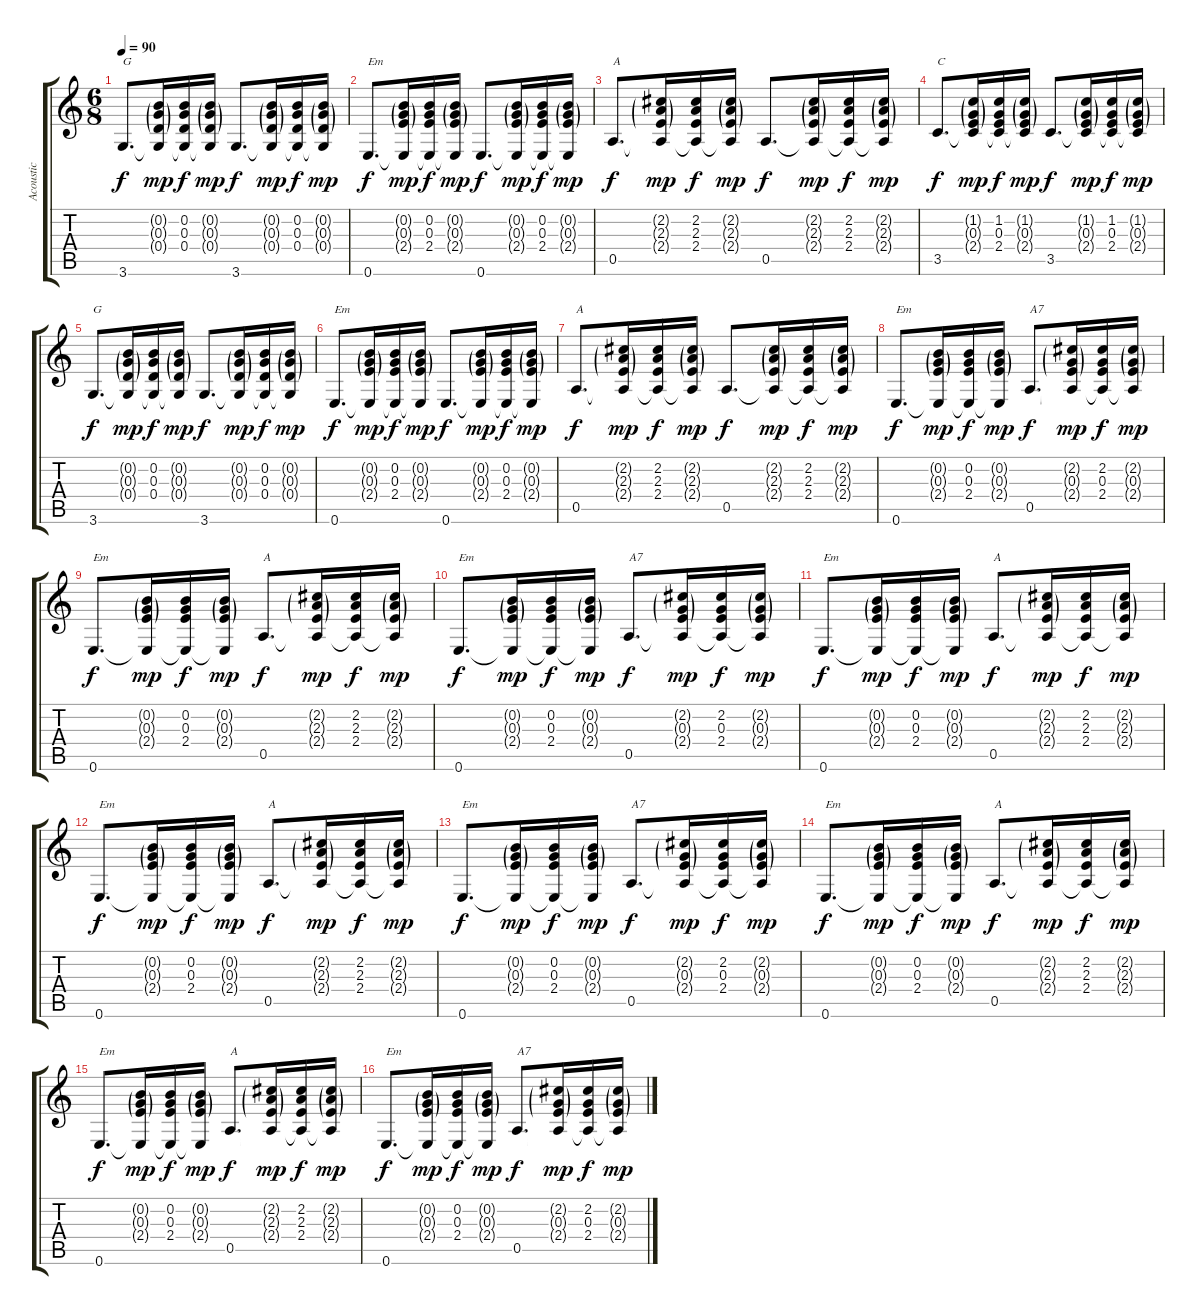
\track ("Acoustic" "Acoustic") {instrument acousticguitarsteel}
\staff {score tabs}
\tuning (E4 B3 G3 D3 A2 E2) {hide}
\ts (6 8)
\tempo 90
\clef g2
\ks c
3.6.8{d txt "G" dy f} (0.2{g} 0.3{g} 0.4{g} 3.6{t}).16{dy mp} (0.2 0.3 0.4 3.6{t}).16{dy f} (0.2{g} 0.3{g} 0.4{g} 3.6{t}).16{dy mp} 3.6.8{d dy f} (0.2{g} 0.3{g} 0.4{g} 3.6{t}).16{dy mp} (0.2 0.3 0.4 3.6{t}).16{dy f} (0.2{g} 0.3{g} 0.4{g} 3.6{t}).16{dy mp} |
0.6.8{d txt "Em" dy f} (0.2{g} 0.3{g} 2.4{g} 0.6{t}).16{dy mp} (0.2 0.3 2.4 0.6{t}).16{dy f} (0.2{g} 0.3{g} 2.4{g} 0.6{t}).16{dy mp} 0.6.8{d dy f} (0.2{g} 0.3{g} 2.4{g} 0.6{t}).16{dy mp} (0.2 0.3 2.4 0.6{t}).16{dy f} (0.2{g} 0.3{g} 2.4{g} 0.6{t}).16{dy mp} |
0.5.8{d txt "A" dy f} (2.2{g} 2.3{g} 2.4{g} 0.5{t}).16{dy mp} (2.2 2.3 2.4 0.5{t}).16{dy f} (2.2{g} 2.3{g} 2.4{g} 0.5{t}).16{dy mp} 0.5.8{d dy f} (2.2{g} 2.3{g} 2.4{g} 0.5{t}).16{dy mp} (2.2 2.3 2.4 0.5{t}).16{dy f} (2.2{g} 2.3{g} 2.4{g} 0.5{t}).16{dy mp} |
3.5.8{d txt "C" dy f} (1.2{g} 0.3{g} 2.4{g} 3.5{t}).16{dy mp} (1.2 0.3 2.4 3.5{t}).16{dy f} (1.2{g} 0.3{g} 2.4{g} 3.5{t}).16{dy mp} 3.5.8{d dy f} (1.2{g} 0.3{g} 2.4{g} 3.5{t}).16{dy mp} (1.2 0.3 2.4 3.5{t}).16{dy f} (1.2{g} 0.3{g} 2.4{g} 3.5{t}).16{dy mp} |
3.6.8{d txt "G" dy f} (0.2{g} 0.3{g} 0.4{g} 3.6{t}).16{dy mp} (0.2 0.3 0.4 3.6{t}).16{dy f} (0.2{g} 0.3{g} 0.4{g} 3.6{t}).16{dy mp} 3.6.8{d dy f} (0.2{g} 0.3{g} 0.4{g} 3.6{t}).16{dy mp} (0.2 0.3 0.4 3.6{t}).16{dy f} (0.2{g} 0.3{g} 0.4{g} 3.6{t}).16{dy mp} |
0.6.8{d txt "Em" dy f} (0.2{g} 0.3{g} 2.4{g} 0.6{t}).16{dy mp} (0.2 0.3 2.4 0.6{t}).16{dy f} (0.2{g} 0.3{g} 2.4{g} 0.6{t}).16{dy mp} 0.6.8{d dy f} (0.2{g} 0.3{g} 2.4{g} 0.6{t}).16{dy mp} (0.2 0.3 2.4 0.6{t}).16{dy f} (0.2{g} 0.3{g} 2.4{g} 0.6{t}).16{dy mp} |
0.5.8{d txt "A" dy f} (2.2{g} 2.3{g} 2.4{g} 0.5{t}).16{dy mp} (2.2 2.3 2.4 0.5{t}).16{dy f} (2.2{g} 2.3{g} 2.4{g} 0.5{t}).16{dy mp} 0.5.8{d dy f} (2.2{g} 2.3{g} 2.4{g} 0.5{t}).16{dy mp} (2.2 2.3 2.4 0.5{t}).16{dy f} (2.2{g} 2.3{g} 2.4{g} 0.5{t}).16{dy mp} |
0.6.8{d txt "Em" dy f} (0.2{g} 0.3{g} 2.4{g} 0.6{t}).16{dy mp} (0.2 0.3 2.4 0.6{t}).16{dy f} (0.2{g} 0.3{g} 2.4{g} 0.6{t}).16{dy mp} 0.5.8{d txt "A7" dy f} (2.2{g} 0.3{g} 2.4{g} 0.5{t}).16{dy mp} (2.2 0.3 2.4 0.5{t}).16{dy f} (2.2{g} 0.3{g} 2.4{g} 0.5{t}).16{dy mp} |
0.6.8{d txt "Em" dy f} (0.2{g} 0.3{g} 2.4{g} 0.6{t}).16{dy mp} (0.2 0.3 2.4 0.6{t}).16{dy f} (0.2{g} 0.3{g} 2.4{g} 0.6{t}).16{dy mp} 0.5.8{d txt "A" dy f} (2.2{g} 2.3{g} 2.4{g} 0.5{t}).16{dy mp} (2.2 2.3 2.4 0.5{t}).16{dy f} (2.2{g} 2.3{g} 2.4{g} 0.5{t}).16{dy mp} |
0.6.8{d txt "Em" dy f} (0.2{g} 0.3{g} 2.4{g} 0.6{t}).16{dy mp} (0.2 0.3 2.4 0.6{t}).16{dy f} (0.2{g} 0.3{g} 2.4{g} 0.6{t}).16{dy mp} 0.5.8{d txt "A7" dy f} (2.2{g} 0.3{g} 2.4{g} 0.5{t}).16{dy mp} (2.2 0.3 2.4 0.5{t}).16{dy f} (2.2{g} 0.3{g} 2.4{g} 0.5{t}).16{dy mp} |
0.6.8{d txt "Em" dy f} (0.2{g} 0.3{g} 2.4{g} 0.6{t}).16{dy mp} (0.2 0.3 2.4 0.6{t}).16{dy f} (0.2{g} 0.3{g} 2.4{g} 0.6{t}).16{dy mp} 0.5.8{d txt "A" dy f} (2.2{g} 2.3{g} 2.4{g} 0.5{t}).16{dy mp} (2.2 2.3 2.4 0.5{t}).16{dy f} (2.2{g} 2.3{g} 2.4{g} 0.5{t}).16{dy mp} |
0.6.8{d txt "Em" dy f} (0.2{g} 0.3{g} 2.4{g} 0.6{t}).16{dy mp} (0.2 0.3 2.4 0.6{t}).16{dy f} (0.2{g} 0.3{g} 2.4{g} 0.6{t}).16{dy mp} 0.5.8{d txt "A" dy f} (2.2{g} 2.3{g} 2.4{g} 0.5{t}).16{dy mp} (2.2 2.3 2.4 0.5{t}).16{dy f} (2.2{g} 2.3{g} 2.4{g} 0.5{t}).16{dy mp} |
0.6.8{d txt "Em" dy f} (0.2{g} 0.3{g} 2.4{g} 0.6{t}).16{dy mp} (0.2 0.3 2.4 0.6{t}).16{dy f} (0.2{g} 0.3{g} 2.4{g} 0.6{t}).16{dy mp} 0.5.8{d txt "A7" dy f} (2.2{g} 0.3{g} 2.4{g} 0.5{t}).16{dy mp} (2.2 0.3 2.4 0.5{t}).16{dy f} (2.2{g} 0.3{g} 2.4{g} 0.5{t}).16{dy mp} |
0.6.8{d txt "Em" dy f} (0.2{g} 0.3{g} 2.4{g} 0.6{t}).16{dy mp} (0.2 0.3 2.4 0.6{t}).16{dy f} (0.2{g} 0.3{g} 2.4{g} 0.6{t}).16{dy mp} 0.5.8{d txt "A" dy f} (2.2{g} 2.3{g} 2.4{g} 0.5{t}).16{dy mp} (2.2 2.3 2.4 0.5{t}).16{dy f} (2.2{g} 2.3{g} 2.4{g} 0.5{t}).16{dy mp} |
0.6.8{d txt "Em" dy f} (0.2{g} 0.3{g} 2.4{g} 0.6{t}).16{dy mp} (0.2 0.3 2.4 0.6{t}).16{dy f} (0.2{g} 0.3{g} 2.4{g} 0.6{t}).16{dy mp} 0.5.8{d txt "A" dy f} (2.2{g} 2.3{g} 2.4{g} 0.5{t}).16{dy mp} (2.2 2.3 2.4 0.5{t}).16{dy f} (2.2{g} 2.3{g} 2.4{g} 0.5{t}).16{dy mp} |
0.6.8{d txt "Em" dy f} (0.2{g} 0.3{g} 2.4{g} 0.6{t}).16{dy mp} (0.2 0.3 2.4 0.6{t}).16{dy f} (0.2{g} 0.3{g} 2.4{g} 0.6{t}).16{dy mp} 0.5.8{d txt "A7" dy f} (2.2{g} 0.3{g} 2.4{g} 0.5{t}).16{dy mp} (2.2 0.3 2.4 0.5{t}).16{dy f} (2.2{g} 0.3{g} 2.4{g} 0.5{t}).16{dy mp}
